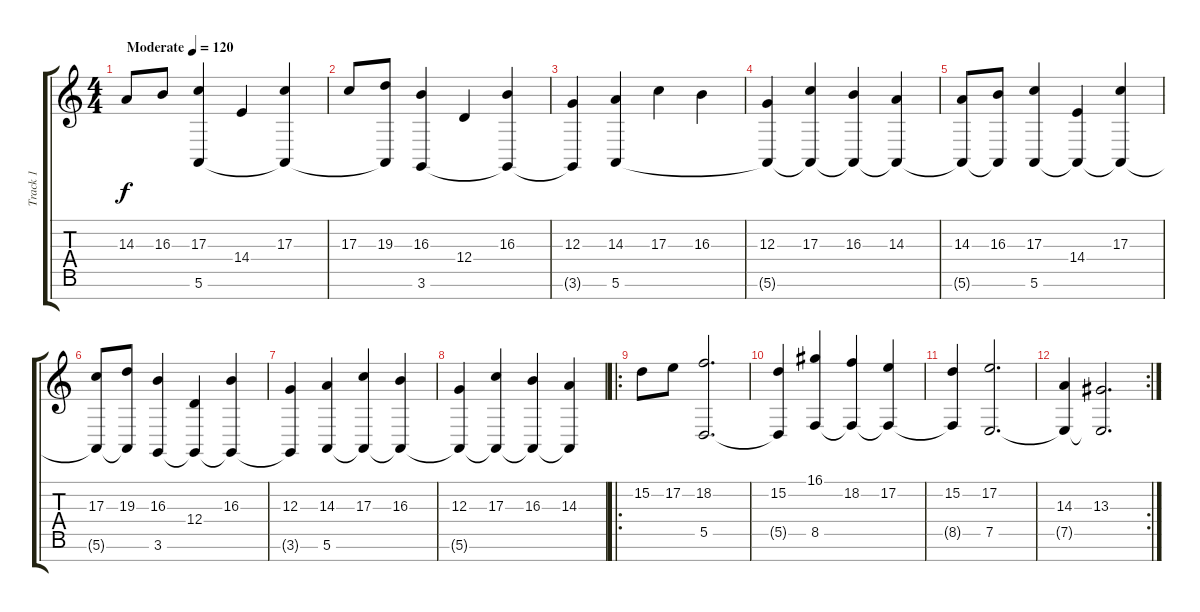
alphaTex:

\track ("Track 1" "Track 1") {instrument acousticgrandpiano}
\staff {score tabs}
\tuning (E4 B3 G3 D3 A2 E2 B1) {hide}
\ts (4 4)
\tempo (120 "Moderate")
\clef g2
\ks c
14.3.8{dy f instrument acousticgrandpiano} 16.3.8 (17.3 5.6).4 14.4.4 (17.3 5.6{t}).4 |
17.3.8 (19.3 5.6{t}).8 (16.3 3.6).4 12.4.4 (16.3 3.6{t}).4 |
(12.3 3.6{t}).4 (14.3 5.6).4 17.3.4 16.3.4 |
(12.3 5.6{t}).4 (17.3 5.6{t}).4 (16.3 5.6{t}).4 (14.3 5.6{t}).4 |
(14.3 5.6{t}).8 (16.3 5.6{t}).8 (17.3 5.6).4 (14.4 5.6{t}).4 (17.3 5.6{t}).4 |
(17.3 5.6{t}).8 (19.3 5.6{t}).8 (16.3 3.6).4 (12.4 3.6{t}).4 (16.3 3.6{t}).4 |
(12.3 3.6{t}).4 (14.3 5.6).4 (17.3 5.6{t}).4 (16.3 5.6{t}).4 |
(12.3 5.6{t}).4 (17.3 5.6{t}).4 (16.3 5.6{t}).4 (14.3 5.6{t}).4 |
\ro
15.2.8 17.2.8 (18.2 5.5).2{d} |
(15.2 5.5{t}).4 (16.1 8.5).4 (18.2 8.5{t}).4 (17.2 8.5{t}).4 |
(15.2 8.5{t}).4 (17.2 7.5).2{d} |
\rc 2
(14.3 7.5{t}).4 (13.3 7.5{t}).2{d}
